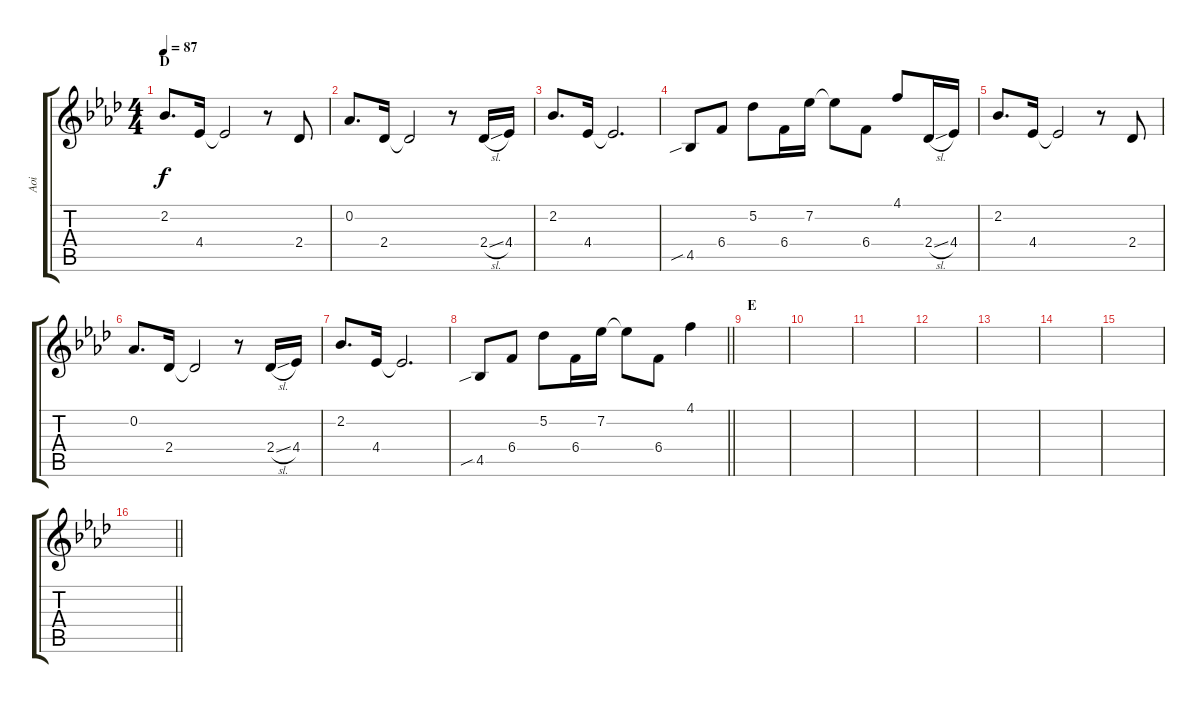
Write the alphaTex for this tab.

\track ("Aoi" "Aoi") {instrument overdrivenguitar}
\staff {score tabs}
\tuning (Db4 Ab3 E3 B2 Gb2 B1) {hide}
\ts (4 4)
\section ("" "D")
\tempo 87
\clef g2
\ks ab
2.2.8{d dy f} 4.4.16 4.4{t}.2 r.8 2.4.8 |
0.2.8{d} 2.4.16 2.4{t}.2 r.8 2.4{sl}.16 4.4.16 |
2.2.8{d} 4.4.16 4.4{t}.2{d} |
4.5{sib}.8 6.4.8 5.2.8 6.4.16 7.2.16 7.2{t}.8 6.4.8 4.1.8 2.4{sl}.16 4.4.16 |
2.2.8{d} 4.4.16 4.4{t}.2 r.8 2.4.8 |
0.2.8{d} 2.4.16 2.4{t}.2 r.8 2.4{sl}.16 4.4.16 |
2.2.8{d} 4.4.16 4.4{t}.2{d} |
\barLineRight lightlight
4.5{sib}.8 6.4.8 5.2.8 6.4.16 7.2.16 7.2{t}.8 6.4.8 4.1.4 |
\section ("" "E")
|
|
|
|
|
|
|
\barLineRight lightlight
